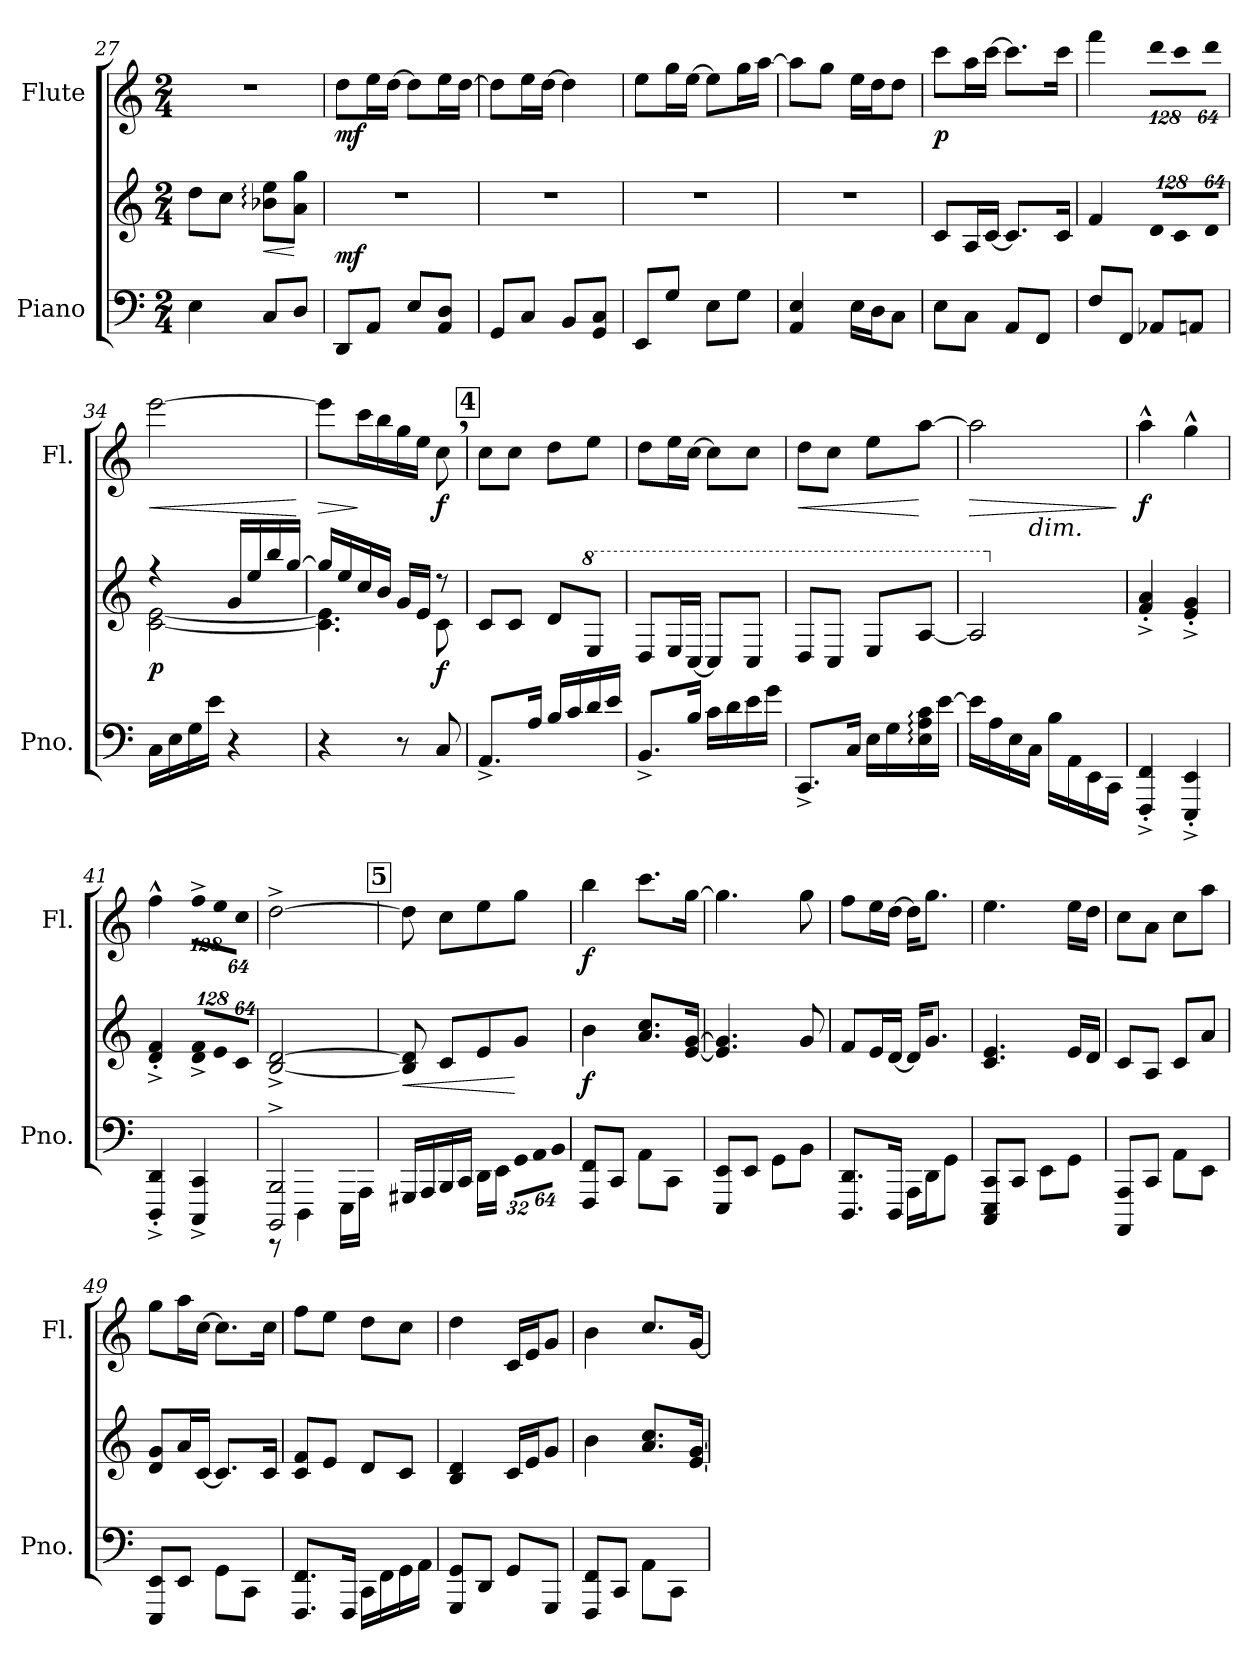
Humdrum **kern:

**kern	**kern	**dynam	**kern	**dynam
*part2	*part2	*part2	*part1	*part1
*staff3	*staff2	*staff2/3	*staff1	*staff1
*I"Piano	*	*	*I"Flute	*
*I'Pno.	*	*	*I'Fl.	*
!!LO:PB:g=z
*clefF4	*clefG2	*	*clefG2	*
*k[]	*k[]	*	*k[]	*
*C:	*C:	*	*C:	*
*M2/4	*M2/4	*	*M2/4	*
=27	=27	=27	=27	=27
!	!	!	!LO:N:vis=1	!
4Ei\	8ddi\L	.	2r	.
.	8cci\J	.	.	.
!	!	!LO:HP:b	!	!
8Ci/L	8b-Xi\: 8eei:L	<	.	.
8Di/J	8ai\ 8ggiJ	[	.	.
=28	=28	=28	=28	=28
!	!LO:N:vis=1	!	!	!
8DDi/L	2r	mf	8ddi\L	mf
8AAi/J	.	.	16eei\L	.
.	.	.	[16ddi\JJ	.
8Ei/L	.	.	8ddi\L]	.
8AAi/ 8DiJ	.	.	16eei\L	.
.	.	.	[16ddi\JJ	.
=29	=29	=29	=29	=29
!	!LO:N:vis=1	!	!	!
8GGi/L	2r	.	8ddi\L]	.
8Ci/J	.	.	16eei\L	.
.	.	.	[16ddi\JJ	.
8BBi/L	.	.	4ddi\]	.
8GGi/ 8CiJ	.	.	.	.
=30	=30	=30	=30	=30
!	!LO:N:vis=1	!	!	!
8EEi/L	2r	.	8eei\L	.
8Gi/J	.	.	16ggi\L	.
.	.	.	[16eei\JJ	.
8Ei\L	.	.	8eei\L]	.
8Gi\J	.	.	16ggi\L	.
.	.	.	[16aai\JJ	.
=31	=31	=31	=31	=31
!	!LO:N:vis=1	!	!	!
4AAi/ 4Ei	2r	.	8aai\L]	.
.	.	.	8ggi\J	.
16Ei\LL	.	.	16eei\LL	.
16Di\J	.	.	16ddi\J	.
8Ci\J	.	.	8ddi\J	.
=32	=32	=32	=32	=32
8Ei\L	8ci/L	.	8ccci\L	p
8Ci\J	16Ai/L	.	16aai\L	.
.	[16ci/JJ	.	[16ccci\JJ	.
8AAi/L	8.ci/L]	.	8.ccci\L]	.
8FFi/J	.	.	.	.
.	16ci/Jk	.	16ccci\Jk	.
!!LO:LB:g=z
=33	=33	=33	=33	=33
8Fi/L	4fi/	.	4fffi\	.
8FFi/J	.	.	.	.
*	*Xbrackettup	*	*	*
!	!LO:N:vis=8	!	!	!
*	*	*	*Xbrackettup	*
!	!	!	!LO:N:vis=8	!
8AA-Xi/L	1024%85di/L	.	1024%85dddi\L	.
!	!LO:N:vis=8	!	!LO:N:vis=8	!
.	1024%85ci/	.	1024%85ccci\	.
8AAni/J	.	.	.	.
!	!LO:N:vis=8	!	!LO:N:vis=8	!
.	512%43di/J	.	512%43dddi\J	.
=34	=34	=34	=34	=34
*	*^	*	*	*
!	!	!	!	!	!LO:HP:b
16Ci\LL	4r	[2ci\ [2ei	p	[2eeei\	<
16Ei\	.	.	.	.	.
16Gi\	.	.	.	.	.
16ei\JJ	.	.	.	.	.
4r	16gi/LL	.	.	.	.
.	16eei/	.	.	.	.
.	16bbi/	.	.	.	.
.	[16ggi/JJ	.	.	.	.
*	*v	*v	*	*	*
.	.	.	.	[
=35	=35	=35	=35	=35
*	*^	*	*	*
!	!	!	!	!	!LO:HP:b
4r	16ggi/LL]	4.ci\] 4.ei]	.	8eeei\L]	>
.	16eei/	.	.	.	.
.	16cci/	.	.	16ccci\L	]
.	16bi/JJ	.	.	16bbi\	.
8r	16gi/LL	.	.	16ggi\	.
.	16ei/JJ	.	.	16eei\JJ	.
8Ci/	8r	8ci\	f	8cc,i\	f
*	*v	*v	*	*	*
!!LO:REH:place=s1:B:color=#000000:enc=box:fs=19.9975:t=4
=36	=36	=36	=36	=36
8.AA^i/L	8ci/L	.	8cci\L	.
.	8ci/J	.	8cci\J	.
*X8va	*	*	*	*
16Ai/Jk	.	.	.	.
16Bi/LL	8di/L	.	8ddi\L	.
16ci/	.	.	.	.
*	*8va	*	*	*
16di/	8ei/J	.	8eei\J	.
16ei/JJ	.	.	.	.
=37	=37	=37	=37	=37
8.BB^i/L	8di/L	.	8ddi\L	.
.	16ei/L	.	16eei\L	.
*X8va	*	*	*	*
16Bi/Jk	[16ci/JJ	.	[16cci\JJ	.
16ci\LL	8ci/L]	.	8cci\L]	.
16di\	.	.	.	.
*	*8va	*	*	*
16ei\	8ci/J	.	8cci\J	.
16gi\JJ	.	.	.	.
!!LO:LB:g=z
=38	=38	=38	=38	=38
*8va	*	*	*	*
!	!	!	!	!LO:HP:b
8.C^i/L	8di/L	.	8ddi\L	<
.	8ci/J	.	8cci\J	.
16ci/Jk	.	.	.	.
16ei\LL	8ei/L	.	8eei\L	.
16gi\	.	.	.	.
16ei\: 16ai: 16cci:	[8ai/J	.	[8aai\J	[
[16eei\JJ	.	.	.	.
=39	=39	=39	=39	=39
!	!	!	!	!LO:HP:b
*	*	*	*^	*
16eei\LL]	2ai/]	.	2aai\]	8.ryy	>
16ai\	.	.	.	.	.
16ei\	.	.	.	.	.
!	!	!	!	!LO:TX:b:i:t=dim.	!
16ci\JJ	.	.	.	4ryy	.
16bi\LL	.	.	.	.	.
16Ai\	.	.	.	.	.
16Ei\	.	.	.	.	.
16Ci\JJ	.	.	.	16ryy	.
.	.	.	.	.	]
*	*	*	*v	*v	*
=40	=40	=40	=40	=40
*	*X8va	*	*	*
4FFi/'^ 4Fi'^	4fi/'^ 4ai'^	.	4aa^^i\	f
4EEi/'^ 4Ei'^	4ei/'^ 4gi'^	.	4gg^^i\	.
=41	=41	=41	=41	=41
4DDi/'^ 4Di'^	4di/'^ 4fi'^	.	4ff^^i\	.
!	!LO:N:vis=8	!	!LO:N:vis=8	!
4CCi/^ 4Ci^	1024%85di/^ 1024%85fi^L	.	1024%85ff^i\L	.
!	!LO:N:vis=8	!	!LO:N:vis=8	!
.	1024%85ei/	.	1024%85eei\	.
!	!LO:N:vis=8	!	!LO:N:vis=8	!
.	512%43ci/J	.	512%43cci\J	.
=42	=42	=42	=42	=42
*^	*	*	*	*
2BBBi/^ 2BBi^	8r	[2Bi/^ [2di^	.	[2dd^i\	.
.	4DDi\	.	.	.	.
.	16EEi\LL	.	.	.	.
.	16AAi\JJ	.	.	.	.
!!LO:REH:place=s1:B:color=#000000:enc=box:fs=19.9975:t=5
=43	=43	=43	=43	=43	=43
!	!	!	!LO:HP:b	!	!
*v	*v	*	*	*	*
16GG#Xi/LL	8Bi/] 8di]	<	8ddi\]	.
16AAi/	.	.	.	.
16BBi/	8ci/L	.	8cci\L	.
16Ci/JJ	.	.	.	.
16Di\LL	8ei/	.	8eei\	.
16Ei\JJ	.	.	.	.
*Xbrackettup	*	*	*	*
!LO:N:vis=16	!	!	!	!
512%21Gi\LL	8gi/J	[	8ggi\J	.
!LO:N:vis=16	!	!	!	!
1024%43Ai\	.	.	.	.
!LO:N:vis=16	!	!	!	!
1024%43Bi\JJ	.	.	.	.
!!LO:LB:g=z
=44	=44	=44	=44	=44
8FFi/ 8FiL	4bi\	f	4bbi\	f
8Ci/J	.	.	.	.
8Ai\L	8.ai/ 8.cciL	.	8.ccci\L	.
8Ci\J	.	.	.	.
.	[16ei/ [16giJk	.	[16ggi\Jk	.
=45	=45	=45	=45	=45
8EEi/ 8EiL	4.ei/] 4.gi]	.	4.ggi\]	.
8Ei/J	.	.	.	.
8Gi\L	.	.	.	.
8Bi\J	8gi/	.	8ggi\	.
=46	=46	=46	=46	=46
8.DDi/ 8.DiL	8fi/L	.	8ffi\L	.
.	16ei/L	.	16eei\L	.
16DDi/Jk	[16di/JJ	.	[16ddi\JJ	.
16AAi\LL	16di/KL]	.	16ddi\KL]	.
16Di\J	8.gi/J	.	8.ggi\J	.
8Gi\J	.	.	.	.
=47	=47	=47	=47	=47
8CCi/ 8EEi 8CiL	4.ci/ 4.ei	.	4.eei\	.
8Ci/J	.	.	.	.
8Ei\L	.	.	.	.
8Gi\J	16ei/LL	.	16eei\LL	.
.	16di/JJ	.	16ddi\JJ	.
=48	=48	=48	=48	=48
8AAAi/ 8AAiL	8ci/L	.	8cci\L	.
8Ci/J	8Ai/J	.	8ai\J	.
8Ai\L	8ci/L	.	8cci\L	.
8Ei\J	8ai/J	.	8aai\J	.
=49	=49	=49	=49	=49
8EEi/ 8EiL	8di/ 8giL	.	8ggi\L	.
8Ei/J	16ai/L	.	16aai\L	.
.	[16ci/JJ	.	[16cci\JJ	.
8Gi\L	8.ci/L]	.	8.cci\L]	.
8Ci\J	.	.	.	.
.	16ci/Jk	.	16cci\Jk	.
=50	=50	=50	=50	=50
8.FFi/ 8.FiL	8ci/ 8fiL	.	8ffi\L	.
.	8ei/J	.	8eei\J	.
16FFi/Jk	.	.	.	.
16Ci\LL	8di/L	.	8ddi\L	.
16Fi\	.	.	.	.
16Gi\	8ci/J	.	8cci\J	.
16Ai\JJ	.	.	.	.
!!LO:PB:g=z
=51	=51	=51	=51	=51
8GGi/ 8GiL	4Bi/ 4di	.	4ddi\	.
8Di/J	.	.	.	.
8Gi/L	16ci/LL	.	16ci/LL	.
.	16ei/J	.	16ei/J	.
8GGi/J	8gi/J	.	8gi/J	.
=52	=52	=52	=52	=52
8FFi/ 8FiL	4bi\	.	4bi\	.
8Ci/J	.	.	.	.
8Ai\L	8.ai/ 8.cciL	.	8.cci/L	.
8Ci\J	.	.	.	.
.	[16ei/ [16giJk	.	[16gi/Jk	.
=	=	=	=	=
*-	*-	*-	*-	*-
